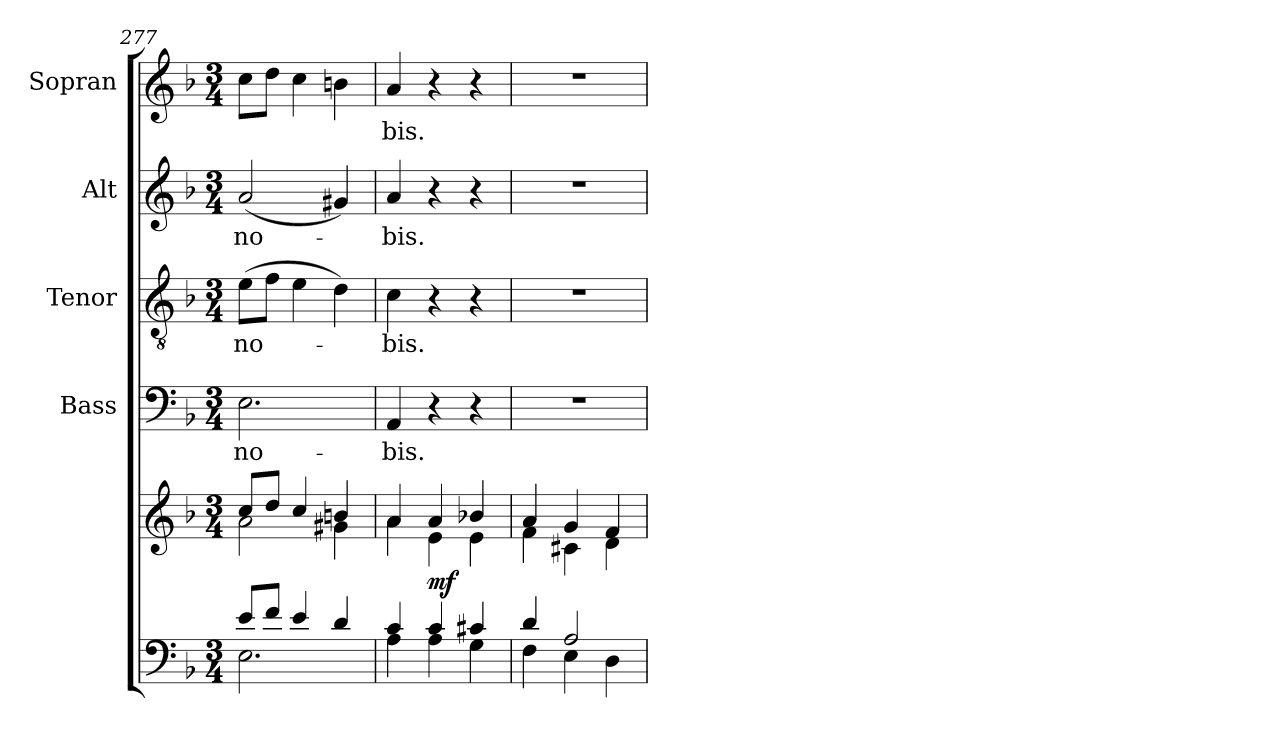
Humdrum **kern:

**kern	**kern	**dynam	**kern	**text	**kern	**text	**kern	**text	**kern	**text
*part5	*part5	*part5	*part4	*part4	*part3	*part3	*part2	*part2	*part1	*part1
*staff6	*staff5	*staff5/6	*staff4	*staff4	*staff3	*staff3	*staff2	*staff2	*staff1	*staff1
*	*	*	*I"Bass	*	*I"Tenor	*	*I"Alt	*	*I"Sopran	*
*	*	*	*I'B.	*	*I'T.	*	*I'A.	*	*I'S.	*
*clefF4	*clefG2	*	*clefF4	*	*clefGv2	*	*clefG2	*	*clefG2	*
*k[b-]	*k[b-]	*	*k[b-]	*	*k[b-]	*	*k[b-]	*	*k[b-]	*
*F:	*F:	*	*F:	*	*F:	*	*F:	*	*F:	*
*M3/4	*M3/4	*	*M3/4	*	*M3/4	*	*M3/4	*	*M3/4	*
=277	=277	=277	=277	=277	=277	=277	=277	=277	=277	=277
*^	*^	*	*	*	*	*	*	*	*	*
!	!	!	!	!	!	!LO:LY:b	!	!LO:LY:b	!	!LO:LY:b	!	!
8e/L	2.E\	8cc/L	2a\	.	2.E\	no-	(>8e\L	no-	(<2a/	no-	8cc\L	.
8f/J	.	8dd/J	.	.	.	.	8f\J	.	.	.	8dd\J	.
4e/	.	4cc/	.	.	.	.	4e\	.	.	.	4cc\	.
4d/	.	4bn/	4g#X\	.	.	.	4d\)	.	4g#X/)	.	4bn\	.
=278	=278	=278	=278	=278	=278	=278	=278	=278	=278	=278	=278	=278
!	!	!	!	!	!	!LO:LY:b	!	!LO:LY:b	!	!LO:LY:b	!	!LO:LY:b
4c/	4A\	4a/	4a\	.	4AA/	-bis.	4c\	-bis.	4a/	-bis.	4a/	-bis.
!	!	!	!	!LO:DY:b	!	!	!	!	!	!	!	!
4c/	4A\	4a/	4e\	mf	4r	.	4r	.	4r	.	4r	.
4c#X/	4G\	4b-X/	4e\	.	4r	.	4r	.	4r	.	4r	.
=279	=279	=279	=279	=279	=279	=279	=279	=279	=279	=279	=279	=279
4d/	4F\	4a/	4f\	.	2.r	.	2.r	.	2.r	.	2.r	.
2A/	4E\	4g/	4c#X\	.	.	.	.	.	.	.	.	.
.	4D\	4f/	4d\	.	.	.	.	.	.	.	.	.
*v	*v	*	*	*	*	*	*	*	*	*	*	*
*	*v	*v	*	*	*	*	*	*	*	*	*
=	=	=	=	=	=	=	=	=	=	=
*-	*-	*-	*-	*-	*-	*-	*-	*-	*-	*-
